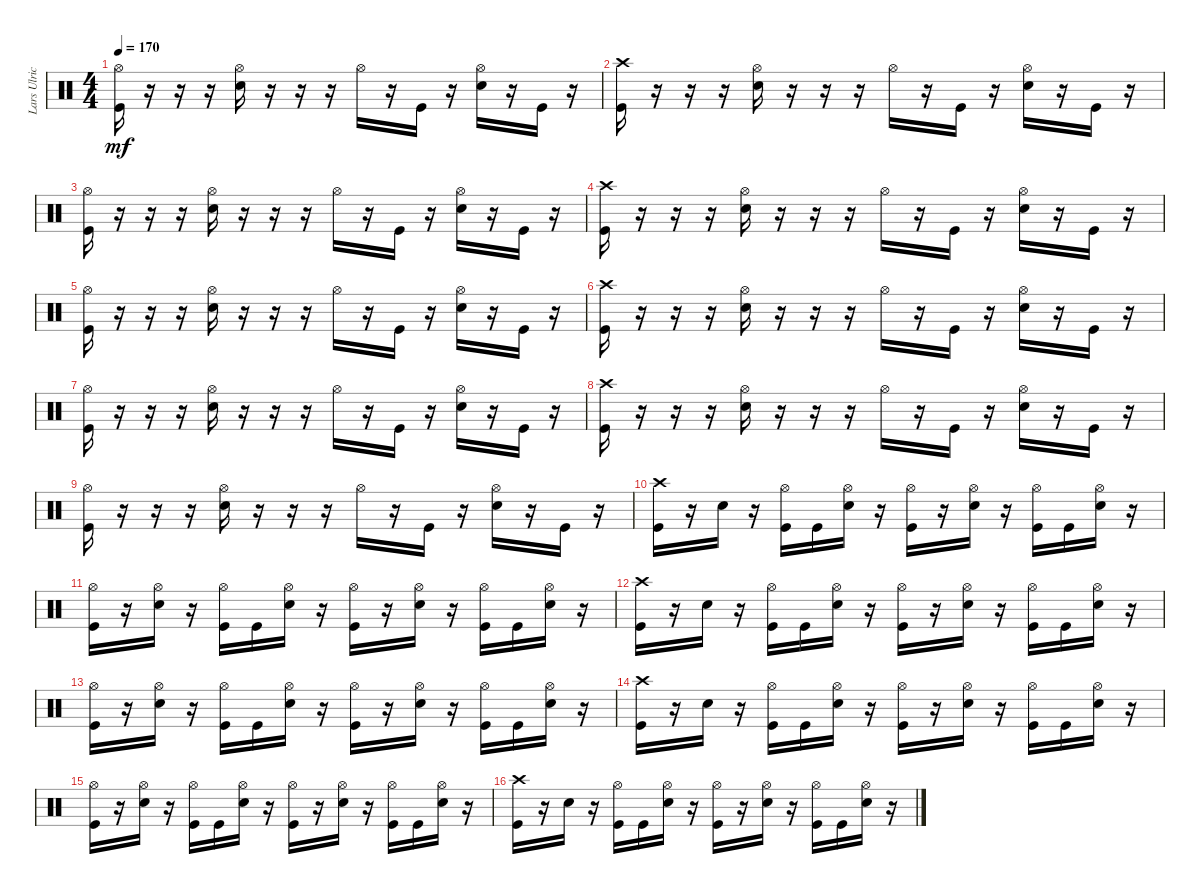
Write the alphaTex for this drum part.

\track ("Lars Ulrich" "Lars Ulric") {instrument percussion}
\staff {score}
\articulation defaults
\ts (4 4)
\tempo 170
\clef neutral
\ks c
("Kick (hit)" "Hi-Hat (open)").16{dy mf} r.16 r.16 r.16 ("Hi-Hat (open)" "Snare (hit) 2").16 r.16 r.16 r.16 "Hi-Hat (open)".16 r.16 "Kick (hit)".16 r.16 ("Hi-Hat (open)" "Snare (hit) 2").16 r.16 "Kick (hit)".16 r.16 |
("Kick (hit)" "Crash high (hit)").16 r.16 r.16 r.16 ("Hi-Hat (open)" "Snare (hit) 2").16 r.16 r.16 r.16 "Hi-Hat (open)".16 r.16 "Kick (hit)".16 r.16 ("Hi-Hat (open)" "Snare (hit) 2").16 r.16 "Kick (hit)".16 r.16 |
("Kick (hit)" "Hi-Hat (open)").16 r.16 r.16 r.16 ("Hi-Hat (open)" "Snare (hit) 2").16 r.16 r.16 r.16 "Hi-Hat (open)".16 r.16 "Kick (hit)".16 r.16 ("Hi-Hat (open)" "Snare (hit) 2").16 r.16 "Kick (hit)".16 r.16 |
("Kick (hit)" "Crash high (hit)").16 r.16 r.16 r.16 ("Hi-Hat (open)" "Snare (hit) 2").16 r.16 r.16 r.16 "Hi-Hat (open)".16 r.16 "Kick (hit)".16 r.16 ("Hi-Hat (open)" "Snare (hit) 2").16 r.16 "Kick (hit)".16 r.16 |
("Kick (hit)" "Hi-Hat (open)").16 r.16 r.16 r.16 ("Hi-Hat (open)" "Snare (hit) 2").16 r.16 r.16 r.16 "Hi-Hat (open)".16 r.16 "Kick (hit)".16 r.16 ("Hi-Hat (open)" "Snare (hit) 2").16 r.16 "Kick (hit)".16 r.16 |
("Kick (hit)" "Crash high (hit)").16 r.16 r.16 r.16 ("Hi-Hat (open)" "Snare (hit) 2").16 r.16 r.16 r.16 "Hi-Hat (open)".16 r.16 "Kick (hit)".16 r.16 ("Hi-Hat (open)" "Snare (hit) 2").16 r.16 "Kick (hit)".16 r.16 |
("Kick (hit)" "Hi-Hat (open)").16 r.16 r.16 r.16 ("Hi-Hat (open)" "Snare (hit) 2").16 r.16 r.16 r.16 "Hi-Hat (open)".16 r.16 "Kick (hit)".16 r.16 ("Hi-Hat (open)" "Snare (hit) 2").16 r.16 "Kick (hit)".16 r.16 |
("Kick (hit)" "Crash high (hit)").16 r.16 r.16 r.16 ("Hi-Hat (open)" "Snare (hit) 2").16 r.16 r.16 r.16 "Hi-Hat (open)".16 r.16 "Kick (hit)".16 r.16 ("Hi-Hat (open)" "Snare (hit) 2").16 r.16 "Kick (hit)".16 r.16 |
("Kick (hit)" "Hi-Hat (open)").16 r.16 r.16 r.16 ("Hi-Hat (open)" "Snare (hit) 2").16 r.16 r.16 r.16 "Hi-Hat (open)".16 r.16 "Kick (hit)".16 r.16 ("Hi-Hat (open)" "Snare (hit) 2").16 r.16 "Kick (hit)".16 r.16 |
("Kick (hit)" "Crash high (hit)").16 r.16 "Snare (hit) 2".16 r.16 ("Hi-Hat (open)" "Kick (hit)").16 "Kick (hit)".16 ("Snare (hit) 2" "Hi-Hat (open)").16 r.16 ("Hi-Hat (open)" "Kick (hit)").16 r.16 ("Snare (hit) 2" "Hi-Hat (open)").16 r.16 ("Hi-Hat (open)" "Kick (hit)").16 "Kick (hit)".16 ("Hi-Hat (open)" "Snare (hit) 2").16 r.16 |
("Kick (hit)" "Hi-Hat (open)").16 r.16 ("Snare (hit) 2" "Hi-Hat (open)").16 r.16 ("Hi-Hat (open)" "Kick (hit)").16 "Kick (hit)".16 ("Snare (hit) 2" "Hi-Hat (open)").16 r.16 ("Hi-Hat (open)" "Kick (hit)").16 r.16 ("Snare (hit) 2" "Hi-Hat (open)").16 r.16 ("Hi-Hat (open)" "Kick (hit)").16 "Kick (hit)".16 ("Hi-Hat (open)" "Snare (hit) 2").16 r.16 |
("Kick (hit)" "Crash high (hit)").16 r.16 "Snare (hit) 2".16 r.16 ("Hi-Hat (open)" "Kick (hit)").16 "Kick (hit)".16 ("Snare (hit) 2" "Hi-Hat (open)").16 r.16 ("Hi-Hat (open)" "Kick (hit)").16 r.16 ("Snare (hit) 2" "Hi-Hat (open)").16 r.16 ("Hi-Hat (open)" "Kick (hit)").16 "Kick (hit)".16 ("Hi-Hat (open)" "Snare (hit) 2").16 r.16 |
("Kick (hit)" "Hi-Hat (open)").16 r.16 ("Snare (hit) 2" "Hi-Hat (open)").16 r.16 ("Hi-Hat (open)" "Kick (hit)").16 "Kick (hit)".16 ("Snare (hit) 2" "Hi-Hat (open)").16 r.16 ("Hi-Hat (open)" "Kick (hit)").16 r.16 ("Snare (hit) 2" "Hi-Hat (open)").16 r.16 ("Hi-Hat (open)" "Kick (hit)").16 "Kick (hit)".16 ("Hi-Hat (open)" "Snare (hit) 2").16 r.16 |
("Kick (hit)" "Crash high (hit)").16 r.16 "Snare (hit) 2".16 r.16 ("Hi-Hat (open)" "Kick (hit)").16 "Kick (hit)".16 ("Snare (hit) 2" "Hi-Hat (open)").16 r.16 ("Hi-Hat (open)" "Kick (hit)").16 r.16 ("Snare (hit) 2" "Hi-Hat (open)").16 r.16 ("Hi-Hat (open)" "Kick (hit)").16 "Kick (hit)".16 ("Hi-Hat (open)" "Snare (hit) 2").16 r.16 |
("Kick (hit)" "Hi-Hat (open)").16 r.16 ("Snare (hit) 2" "Hi-Hat (open)").16 r.16 ("Hi-Hat (open)" "Kick (hit)").16 "Kick (hit)".16 ("Snare (hit) 2" "Hi-Hat (open)").16 r.16 ("Hi-Hat (open)" "Kick (hit)").16 r.16 ("Snare (hit) 2" "Hi-Hat (open)").16 r.16 ("Hi-Hat (open)" "Kick (hit)").16 "Kick (hit)".16 ("Hi-Hat (open)" "Snare (hit) 2").16 r.16 |
("Kick (hit)" "Crash high (hit)").16 r.16 "Snare (hit) 2".16 r.16 ("Hi-Hat (open)" "Kick (hit)").16 "Kick (hit)".16 ("Snare (hit) 2" "Hi-Hat (open)").16 r.16 ("Hi-Hat (open)" "Kick (hit)").16 r.16 ("Snare (hit) 2" "Hi-Hat (open)").16 r.16 ("Hi-Hat (open)" "Kick (hit)").16 "Kick (hit)".16 ("Hi-Hat (open)" "Snare (hit) 2").16 r.16
